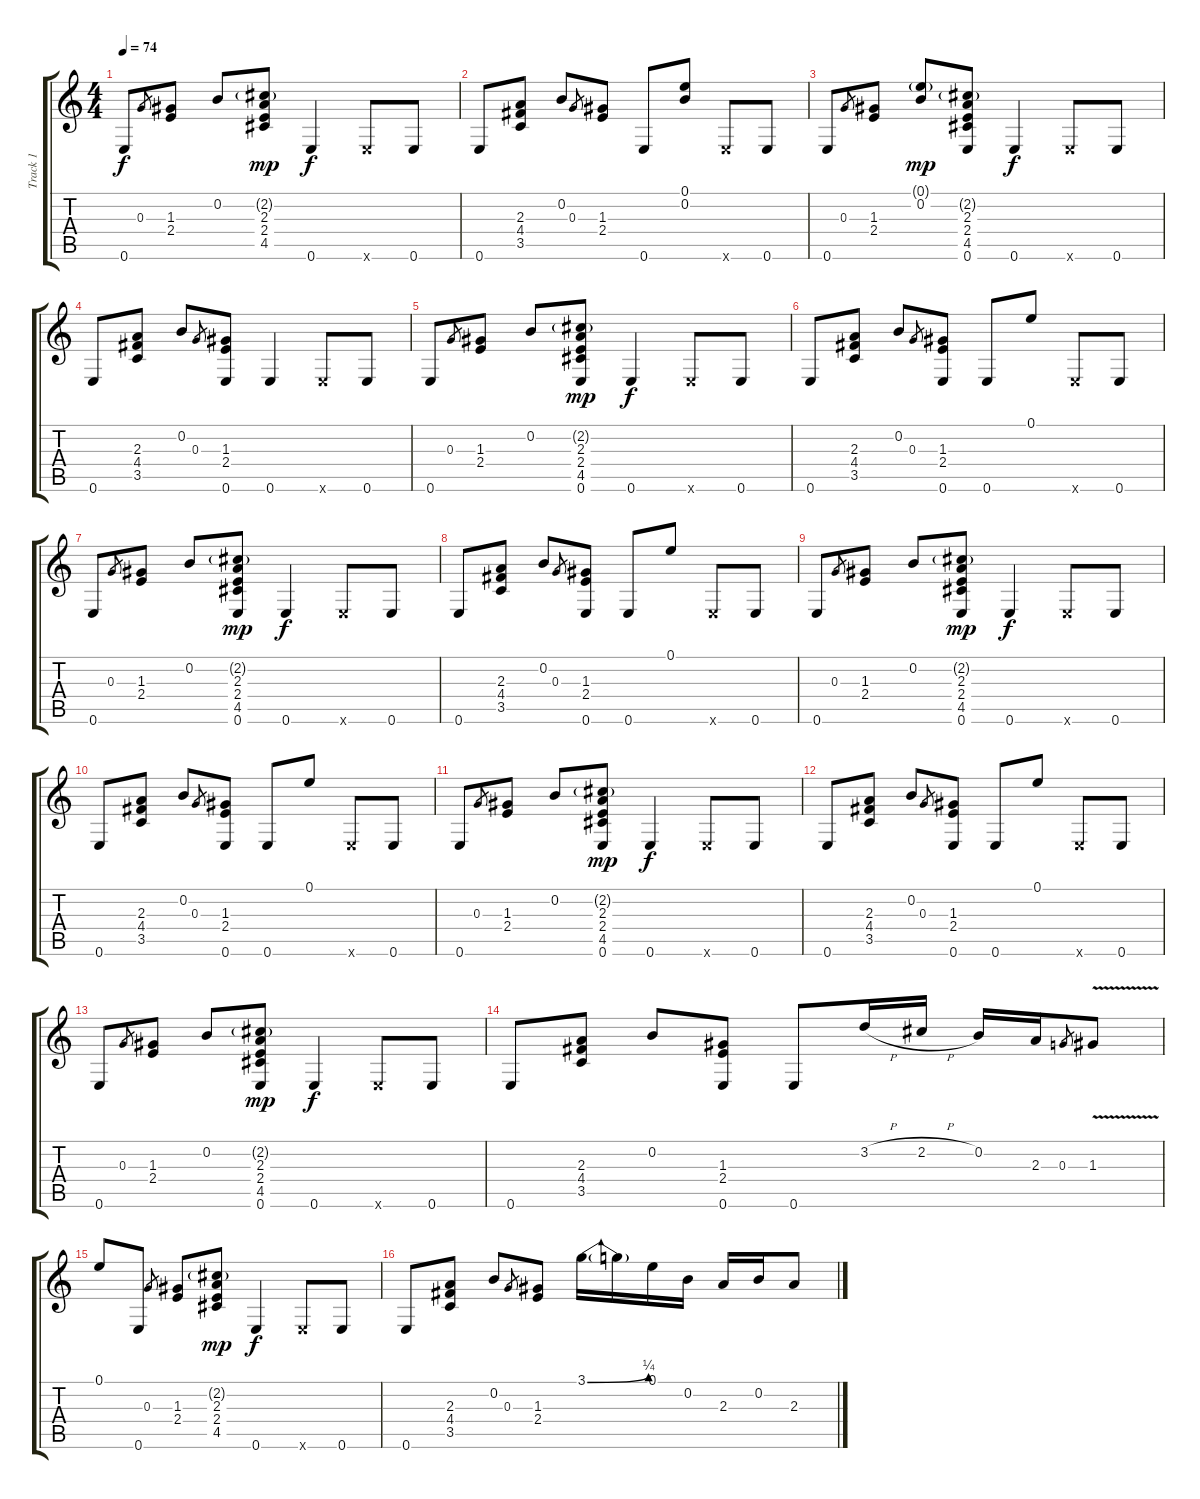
\track ("Track 1" "Track 1") {instrument acousticguitarnylon}
\staff {score tabs}
\tuning (E4 B3 G3 D3 A2 E2) {hide}
\ts (4 4)
\tempo 74
\clef g2
\ks c
0.6{t}.8{dy f} 0.3.8{gr} (1.3 2.4).8 0.2.8 (2.2{g} 2.3 2.4 4.5).8{dy mp} 0.6.4{dy f} 0.6{x}.8 0.6.8 |
0.6.8 (2.3 4.4 3.5).8 0.2.8 0.3.8{gr} (1.3 2.4).8 0.6.8 (0.1 0.2).8 0.6{x}.8 0.6.8 |
0.6.8 0.3.8{gr} (1.3 2.4).8 (0.1{g} 0.2).8{dy mp} (2.2{g} 2.3 2.4 4.5 0.6).8 0.6.4{dy f} 0.6{x}.8 0.6.8 |
0.6.8 (2.3 4.4 3.5).8 0.2.8 0.3.8{gr} (1.3 2.4 0.6).8 0.6.4 0.6{x}.8 0.6.8 |
0.6.8 0.3.8{gr} (1.3 2.4).8 0.2.8 (2.2{g} 2.3 2.4 4.5 0.6).8{dy mp} 0.6.4{dy f} 0.6{x}.8 0.6.8 |
0.6.8 (2.3 4.4 3.5).8 0.2.8 0.3.8{gr} (1.3 2.4 0.6).8 0.6.8 0.1.8 0.6{x}.8 0.6.8 |
0.6.8 0.3.8{gr} (1.3 2.4).8 0.2.8 (2.2{g} 2.3 2.4 4.5 0.6).8{dy mp} 0.6.4{dy f} 0.6{x}.8 0.6.8 |
0.6.8 (2.3 4.4 3.5).8 0.2.8 0.3.8{gr} (1.3 2.4 0.6).8 0.6.8 0.1.8 0.6{x}.8 0.6.8 |
0.6.8 0.3.8{gr} (1.3 2.4).8 0.2.8 (2.2{g} 2.3 2.4 4.5 0.6).8{dy mp} 0.6.4{dy f} 0.6{x}.8 0.6.8 |
0.6.8 (2.3 4.4 3.5).8 0.2.8 0.3.8{gr} (1.3 2.4 0.6).8 0.6.8 0.1.8 0.6{x}.8 0.6.8 |
0.6.8 0.3.8{gr} (1.3 2.4).8 0.2.8 (2.2{g} 2.3 2.4 4.5 0.6).8{dy mp} 0.6.4{dy f} 0.6{x}.8 0.6.8 |
0.6.8 (2.3 4.4 3.5).8 0.2.8 0.3.8{gr} (1.3 2.4 0.6).8 0.6.8 0.1.8 0.6{x}.8 0.6.8 |
0.6.8 0.3.8{gr} (1.3 2.4).8 0.2.8 (2.2{g} 2.3 2.4 4.5 0.6).8{dy mp} 0.6.4{dy f} 0.6{x}.8 0.6.8 |
0.6.8 (2.3 4.4 3.5).8 0.2.8 (1.3 2.4 0.6).8 0.6.8 3.2{h}.16 2.2{h}.16 0.2.16 2.3.16 0.3.8{gr} 1.3{v}.8 |
0.1.8 0.6.8 0.3.8{gr} (1.3 2.4).8 (2.2{g} 2.3 2.4 4.5).8{dy mp} 0.6.4{dy f} 0.6{x}.8 0.6.8 |
0.6.8 (2.3 4.4 3.5).8 0.2.8 0.3.8{gr} (1.3 2.4).8 3.1{be (bend 0 0 60 1)}.16 3.1{t}.16 0.1.16 0.2.16 2.3.16 0.2.16 2.3.8
